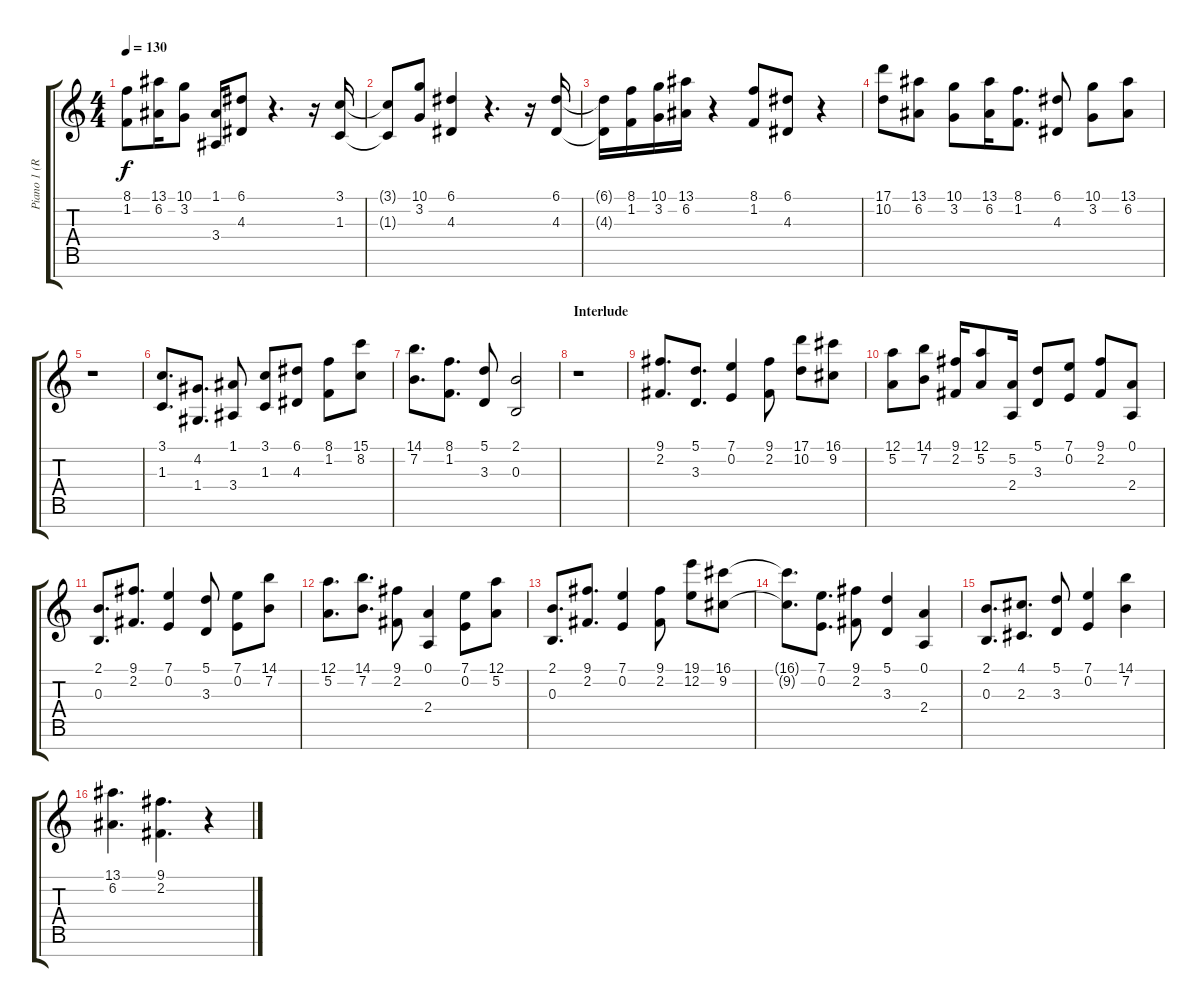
\track ("Piano 1 (R)" "Piano 1 (R") {instrument electricgrandpiano}
\staff {score tabs}
\tuning (A4 E4 B3 G3 D3 A2 E2) {hide}
\ts (4 4)
\tempo 130
\clef g2
\ks c
(8.1 1.2).8{dy f} (13.1 6.2).16 (10.1 3.2).8 (1.1 3.4).16 (6.1 4.3).8 r.4{d} r.16 (3.1 1.3).16 |
(3.1{t} 1.3{t}).8 (10.1 3.2).8 (6.1 4.3).4 r.4{d} r.16 (6.1 4.3).16 |
(6.1{t} 4.3{t}).16 (8.1 1.2).16 (10.1 3.2).16 (13.1 6.2).16 r.4 (8.1 1.2).8 (6.1 4.3).8 r.4 |
(17.1 10.2).8 (13.1 6.2).8 (10.1 3.2).8 (13.1 6.2).16 (8.1 1.2).8{d} (6.1 4.3).8 (10.1 3.2).8 (13.1 6.2).8 |
r.1 |
(3.1 1.3).8{d} (4.2 1.4).8{d} (1.1 3.4).8 (3.1 1.3).8 (6.1 4.3).8 (8.1 1.2).8 (15.1 8.2).8 |
(14.1 7.2).8{d} (8.1 1.2).8{d} (5.1 3.3).8 (2.1 0.3).2 |
\section ("" "Interlude")
r.1 |
(9.1 2.2).8{d} (5.1 3.3).8{d} (7.1 0.2).4 (9.1 2.2).8 (17.1 10.2).8 (16.1 9.2).8 |
(12.1 5.2).8 (14.1 7.2).8 (9.1 2.2).16 (12.1 5.2).8 (5.2 2.4).16 (5.1 3.3).8 (7.1 0.2).8 (9.1 2.2).8 (0.1 2.4).8 |
(2.1 0.3).8{d} (9.1 2.2).8{d} (7.1 0.2).4 (5.1 3.3).8 (7.1 0.2).8 (14.1 7.2).8 |
(12.1 5.2).8{d} (14.1 7.2).8{d} (9.1 2.2).8 (0.1 2.4).4 (7.1 0.2).8 (12.1 5.2).8 |
(2.1 0.3).8{d} (9.1 2.2).8{d} (7.1 0.2).4 (9.1 2.2).8 (19.1 12.2).8 (16.1 9.2).8 |
(16.1{t} 9.2{t}).8{d} (7.1 0.2).8{d} (9.1 2.2).8 (5.1 3.3).4 (0.1 2.4).4 |
(2.1 0.3).8{d} (4.1 2.3).8{d} (5.1 3.3).8 (7.1 0.2).4 (14.1 7.2).4 |
(13.1 6.2).4{d} (9.1 2.2).4{d} r.4
